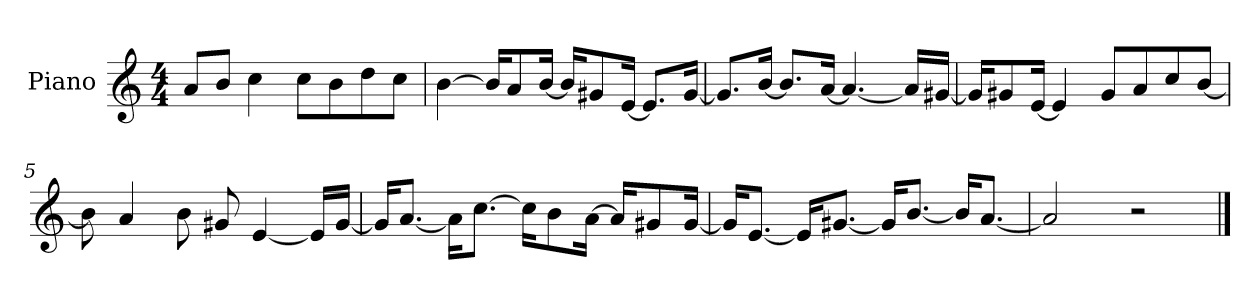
**kern
*part1
*staff1
*I"Piano
*I'P-no
*clefG2
*k[]
*M4/4
*MM90
=1
8a/L
8b/J
4cc\
8cc\L
8b\
8dd\
8cc\J
=2
[4b\
16b/KL]
8a/
[16b/Jk
16b/KL]
8g#X/
[16e/Jk
8.e/L]
[16g#/Jk
=3
8.g#/L]
[16b/Jk
8.b/L]
[16a/Jk
4.a/_
16a/LL]
[16g#X/JJ
=4
16g#/KL]
8g#X/
[16e/Jk
4e/]
8g#/L
8a/
8cc/
[8b/J
!!LO:LB:g=z
=5
8b\]
4a/
8b\
8g#X/
[4e/
16e/LL]
[16g#/JJ
=6
16g#/KL]
[8.a/J
16a\KL]
[8.cc\J
16cc\KL]
8b\
[16a\Jk
16a/KL]
8g#X/
[16g#/Jk
=7
16g#/KL]
[8.e/J
16e/KL]
[8.g#X/J
16g#/KL]
[8.b/J
16b/KL]
[8.a/J
=8
2a/]
2r
==
*-
